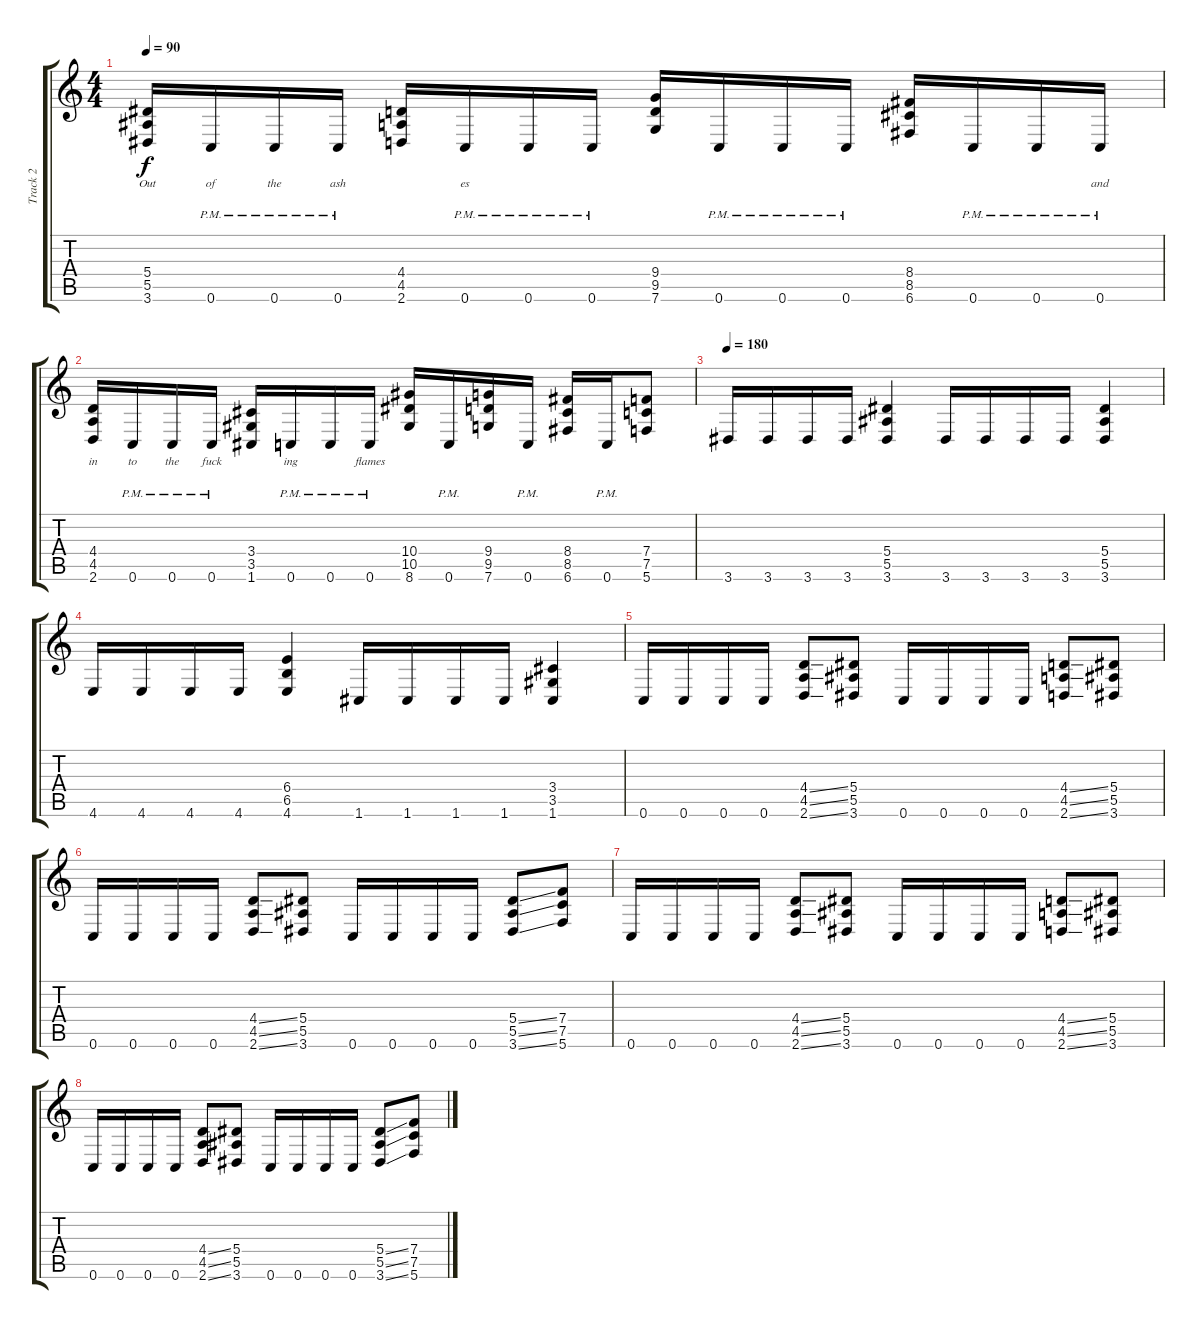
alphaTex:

\track ("Track 2" "Track 2") {instrument distortionguitar}
\staff {score tabs}
\tuning (C4 G3 Eb3 Bb2 F2 C2) {hide}
\ts (4 4)
\tempo 90
\clef g2
\ks c
(5.4 5.5 3.6).16{lyrics (0 "Out") lyrics (1 "") lyrics (2 "") lyrics (3 "") lyrics (4 "") dy f} 0.6{pm}.16{lyrics (0 "of") lyrics (1 "") lyrics (2 "") lyrics (3 "") lyrics (4 "")} 0.6{pm}.16{lyrics (0 "the") lyrics (1 "") lyrics (2 "") lyrics (3 "") lyrics (4 "")} 0.6{pm}.16{lyrics (0 "ash") lyrics (1 "") lyrics (2 "") lyrics (3 "") lyrics (4 "")} (4.4 4.5 2.6).16{lyrics (0 "") lyrics (1 "") lyrics (2 "") lyrics (3 "") lyrics (4 "")} 0.6{pm}.16{lyrics (0 "es") lyrics (1 "") lyrics (2 "") lyrics (3 "") lyrics (4 "")} 0.6{pm}.16{lyrics (0 "") lyrics (1 "") lyrics (2 "") lyrics (3 "") lyrics (4 "")} 0.6{pm}.16{lyrics (0 "") lyrics (1 "") lyrics (2 "") lyrics (3 "") lyrics (4 "")} (9.4 9.5 7.6).16{lyrics (0 "") lyrics (1 "") lyrics (2 "") lyrics (3 "") lyrics (4 "")} 0.6{pm}.16{lyrics (0 "") lyrics (1 "") lyrics (2 "") lyrics (3 "") lyrics (4 "")} 0.6{pm}.16{lyrics (0 "") lyrics (1 "") lyrics (2 "") lyrics (3 "") lyrics (4 "")} 0.6{pm}.16{lyrics (0 "") lyrics (1 "") lyrics (2 "") lyrics (3 "") lyrics (4 "")} (8.4 8.5 6.6).16{lyrics (0 "") lyrics (1 "") lyrics (2 "") lyrics (3 "") lyrics (4 "")} 0.6{pm}.16{lyrics (0 "") lyrics (1 "") lyrics (2 "") lyrics (3 "") lyrics (4 "")} 0.6{pm}.16{lyrics (0 "") lyrics (1 "") lyrics (2 "") lyrics (3 "") lyrics (4 "")} 0.6{pm}.16{lyrics (0 "and") lyrics (1 "") lyrics (2 "") lyrics (3 "") lyrics (4 "")} |
(4.4 4.5 2.6).16{lyrics (0 "in") lyrics (1 "") lyrics (2 "") lyrics (3 "") lyrics (4 "")} 0.6{pm}.16{lyrics (0 "to") lyrics (1 "") lyrics (2 "") lyrics (3 "") lyrics (4 "")} 0.6{pm}.16{lyrics (0 "the") lyrics (1 "") lyrics (2 "") lyrics (3 "") lyrics (4 "")} 0.6{pm}.16{lyrics (0 "fuck") lyrics (1 "") lyrics (2 "") lyrics (3 "") lyrics (4 "")} (3.4 3.5 1.6).16{lyrics (0 "") lyrics (1 "") lyrics (2 "") lyrics (3 "") lyrics (4 "")} 0.6{pm}.16{lyrics (0 "ing") lyrics (1 "") lyrics (2 "") lyrics (3 "") lyrics (4 "")} 0.6{pm}.16{lyrics (0 "") lyrics (1 "") lyrics (2 "") lyrics (3 "") lyrics (4 "")} 0.6{pm}.16{lyrics (0 "flames") lyrics (1 "") lyrics (2 "") lyrics (3 "") lyrics (4 "")} (10.4 10.5 8.6).16{lyrics (0 "") lyrics (1 "") lyrics (2 "") lyrics (3 "") lyrics (4 "")} 0.6{pm}.16{lyrics (0 "") lyrics (1 "") lyrics (2 "") lyrics (3 "") lyrics (4 "")} (9.4 9.5 7.6).16{lyrics (0 "") lyrics (1 "") lyrics (2 "") lyrics (3 "") lyrics (4 "")} 0.6{pm}.16{lyrics (0 "") lyrics (1 "") lyrics (2 "") lyrics (3 "") lyrics (4 "")} (8.4 8.5 6.6).16{lyrics (0 "") lyrics (1 "") lyrics (2 "") lyrics (3 "") lyrics (4 "")} 0.6{pm}.16{lyrics (0 "") lyrics (1 "") lyrics (2 "") lyrics (3 "") lyrics (4 "")} (7.4 7.5 5.6).8{lyrics (0 "") lyrics (1 "") lyrics (2 "") lyrics (3 "") lyrics (4 "")} |
\tempo 180
3.6.16{lyrics (0 "") lyrics (1 "") lyrics (2 "") lyrics (3 "") lyrics (4 "")} 3.6.16{lyrics (0 "") lyrics (1 "") lyrics (2 "") lyrics (3 "") lyrics (4 "")} 3.6.16{lyrics (0 "") lyrics (1 "") lyrics (2 "") lyrics (3 "") lyrics (4 "")} 3.6.16{lyrics (0 "") lyrics (1 "") lyrics (2 "") lyrics (3 "") lyrics (4 "")} (5.4 5.5 3.6).4{lyrics (0 "") lyrics (1 "") lyrics (2 "") lyrics (3 "") lyrics (4 "")} 3.6.16{lyrics (0 "") lyrics (1 "") lyrics (2 "") lyrics (3 "") lyrics (4 "")} 3.6.16{lyrics (0 "") lyrics (1 "") lyrics (2 "") lyrics (3 "") lyrics (4 "")} 3.6.16{lyrics (0 "") lyrics (1 "") lyrics (2 "") lyrics (3 "") lyrics (4 "")} 3.6.16{lyrics (0 "") lyrics (1 "") lyrics (2 "") lyrics (3 "") lyrics (4 "")} (5.4 5.5 3.6).4{lyrics (0 "") lyrics (1 "") lyrics (2 "") lyrics (3 "") lyrics (4 "")} |
4.6.16{lyrics (0 "") lyrics (1 "") lyrics (2 "") lyrics (3 "") lyrics (4 "")} 4.6.16{lyrics (0 "") lyrics (1 "") lyrics (2 "") lyrics (3 "") lyrics (4 "")} 4.6.16{lyrics (0 "") lyrics (1 "") lyrics (2 "") lyrics (3 "") lyrics (4 "")} 4.6.16{lyrics (0 "") lyrics (1 "") lyrics (2 "") lyrics (3 "") lyrics (4 "")} (6.4 6.5 4.6).4{lyrics (0 "") lyrics (1 "") lyrics (2 "") lyrics (3 "") lyrics (4 "")} 1.6.16{lyrics (0 "") lyrics (1 "") lyrics (2 "") lyrics (3 "") lyrics (4 "")} 1.6.16{lyrics (0 "") lyrics (1 "") lyrics (2 "") lyrics (3 "") lyrics (4 "")} 1.6.16{lyrics (0 "") lyrics (1 "") lyrics (2 "") lyrics (3 "") lyrics (4 "")} 1.6.16{lyrics (0 "") lyrics (1 "") lyrics (2 "") lyrics (3 "") lyrics (4 "")} (3.4 3.5 1.6).4{lyrics (0 "") lyrics (1 "") lyrics (2 "") lyrics (3 "") lyrics (4 "")} |
0.6.16{lyrics (0 "") lyrics (1 "") lyrics (2 "") lyrics (3 "") lyrics (4 "")} 0.6.16{lyrics (0 "") lyrics (1 "") lyrics (2 "") lyrics (3 "") lyrics (4 "")} 0.6.16{lyrics (0 "") lyrics (1 "") lyrics (2 "") lyrics (3 "") lyrics (4 "")} 0.6.16{lyrics (0 "") lyrics (1 "") lyrics (2 "") lyrics (3 "") lyrics (4 "")} (4.4{ss} 4.5{ss} 2.6{ss}).8{lyrics (0 "") lyrics (1 "") lyrics (2 "") lyrics (3 "") lyrics (4 "")} (5.4 5.5 3.6).8{lyrics (0 "") lyrics (1 "") lyrics (2 "") lyrics (3 "") lyrics (4 "")} 0.6.16{lyrics (0 "") lyrics (1 "") lyrics (2 "") lyrics (3 "") lyrics (4 "")} 0.6.16{lyrics (0 "") lyrics (1 "") lyrics (2 "") lyrics (3 "") lyrics (4 "")} 0.6.16{lyrics (0 "") lyrics (1 "") lyrics (2 "") lyrics (3 "") lyrics (4 "")} 0.6.16{lyrics (0 "") lyrics (1 "") lyrics (2 "") lyrics (3 "") lyrics (4 "")} (4.4{ss} 4.5{ss} 2.6{ss}).8{lyrics (0 "") lyrics (1 "") lyrics (2 "") lyrics (3 "") lyrics (4 "")} (5.4 5.5 3.6).8{lyrics (0 "") lyrics (1 "") lyrics (2 "") lyrics (3 "") lyrics (4 "")} |
0.6.16{lyrics (0 "") lyrics (1 "") lyrics (2 "") lyrics (3 "") lyrics (4 "")} 0.6.16{lyrics (0 "") lyrics (1 "") lyrics (2 "") lyrics (3 "") lyrics (4 "")} 0.6.16{lyrics (0 "") lyrics (1 "") lyrics (2 "") lyrics (3 "") lyrics (4 "")} 0.6.16{lyrics (0 "") lyrics (1 "") lyrics (2 "") lyrics (3 "") lyrics (4 "")} (4.4{ss} 4.5{ss} 2.6{ss}).8{lyrics (0 "") lyrics (1 "") lyrics (2 "") lyrics (3 "") lyrics (4 "")} (5.4 5.5 3.6).8{lyrics (0 "") lyrics (1 "") lyrics (2 "") lyrics (3 "") lyrics (4 "")} 0.6.16{lyrics (0 "") lyrics (1 "") lyrics (2 "") lyrics (3 "") lyrics (4 "")} 0.6.16{lyrics (0 "") lyrics (1 "") lyrics (2 "") lyrics (3 "") lyrics (4 "")} 0.6.16{lyrics (0 "") lyrics (1 "") lyrics (2 "") lyrics (3 "") lyrics (4 "")} 0.6.16{lyrics (0 "") lyrics (1 "") lyrics (2 "") lyrics (3 "") lyrics (4 "")} (5.4{ss} 5.5{ss} 3.6{ss}).8{lyrics (0 "") lyrics (1 "") lyrics (2 "") lyrics (3 "") lyrics (4 "")} (7.4 7.5 5.6).8{lyrics (0 "") lyrics (1 "") lyrics (2 "") lyrics (3 "") lyrics (4 "")} |
0.6.16{lyrics (0 "") lyrics (1 "") lyrics (2 "") lyrics (3 "") lyrics (4 "")} 0.6.16{lyrics (0 "") lyrics (1 "") lyrics (2 "") lyrics (3 "") lyrics (4 "")} 0.6.16{lyrics (0 "") lyrics (1 "") lyrics (2 "") lyrics (3 "") lyrics (4 "")} 0.6.16{lyrics (0 "") lyrics (1 "") lyrics (2 "") lyrics (3 "") lyrics (4 "")} (4.4{ss} 4.5{ss} 2.6{ss}).8{lyrics (0 "") lyrics (1 "") lyrics (2 "") lyrics (3 "") lyrics (4 "")} (5.4 5.5 3.6).8{lyrics (0 "") lyrics (1 "") lyrics (2 "") lyrics (3 "") lyrics (4 "")} 0.6.16{lyrics (0 "") lyrics (1 "") lyrics (2 "") lyrics (3 "") lyrics (4 "")} 0.6.16{lyrics (0 "") lyrics (1 "") lyrics (2 "") lyrics (3 "") lyrics (4 "")} 0.6.16{lyrics (0 "") lyrics (1 "") lyrics (2 "") lyrics (3 "") lyrics (4 "")} 0.6.16{lyrics (0 "") lyrics (1 "") lyrics (2 "") lyrics (3 "") lyrics (4 "")} (4.4{ss} 4.5{ss} 2.6{ss}).8{lyrics (0 "") lyrics (1 "") lyrics (2 "") lyrics (3 "") lyrics (4 "")} (5.4 5.5 3.6).8{lyrics (0 "") lyrics (1 "") lyrics (2 "") lyrics (3 "") lyrics (4 "")} |
0.6.16{lyrics (0 "") lyrics (1 "") lyrics (2 "") lyrics (3 "") lyrics (4 "")} 0.6.16{lyrics (0 "") lyrics (1 "") lyrics (2 "") lyrics (3 "") lyrics (4 "")} 0.6.16{lyrics (0 "") lyrics (1 "") lyrics (2 "") lyrics (3 "") lyrics (4 "")} 0.6.16{lyrics (0 "") lyrics (1 "") lyrics (2 "") lyrics (3 "") lyrics (4 "")} (4.4{ss} 4.5{ss} 2.6{ss}).8{lyrics (0 "") lyrics (1 "") lyrics (2 "") lyrics (3 "") lyrics (4 "")} (5.4 5.5 3.6).8{lyrics (0 "") lyrics (1 "") lyrics (2 "") lyrics (3 "") lyrics (4 "")} 0.6.16{lyrics (0 "") lyrics (1 "") lyrics (2 "") lyrics (3 "") lyrics (4 "")} 0.6.16{lyrics (0 "") lyrics (1 "") lyrics (2 "") lyrics (3 "") lyrics (4 "")} 0.6.16{lyrics (0 "") lyrics (1 "") lyrics (2 "") lyrics (3 "") lyrics (4 "")} 0.6.16{lyrics (0 "") lyrics (1 "") lyrics (2 "") lyrics (3 "") lyrics (4 "")} (5.4{ss} 5.5{ss} 3.6{ss}).8{lyrics (0 "") lyrics (1 "") lyrics (2 "") lyrics (3 "") lyrics (4 "")} (7.4 7.5 5.6).8{lyrics (0 "") lyrics (1 "") lyrics (2 "") lyrics (3 "") lyrics (4 "")}
